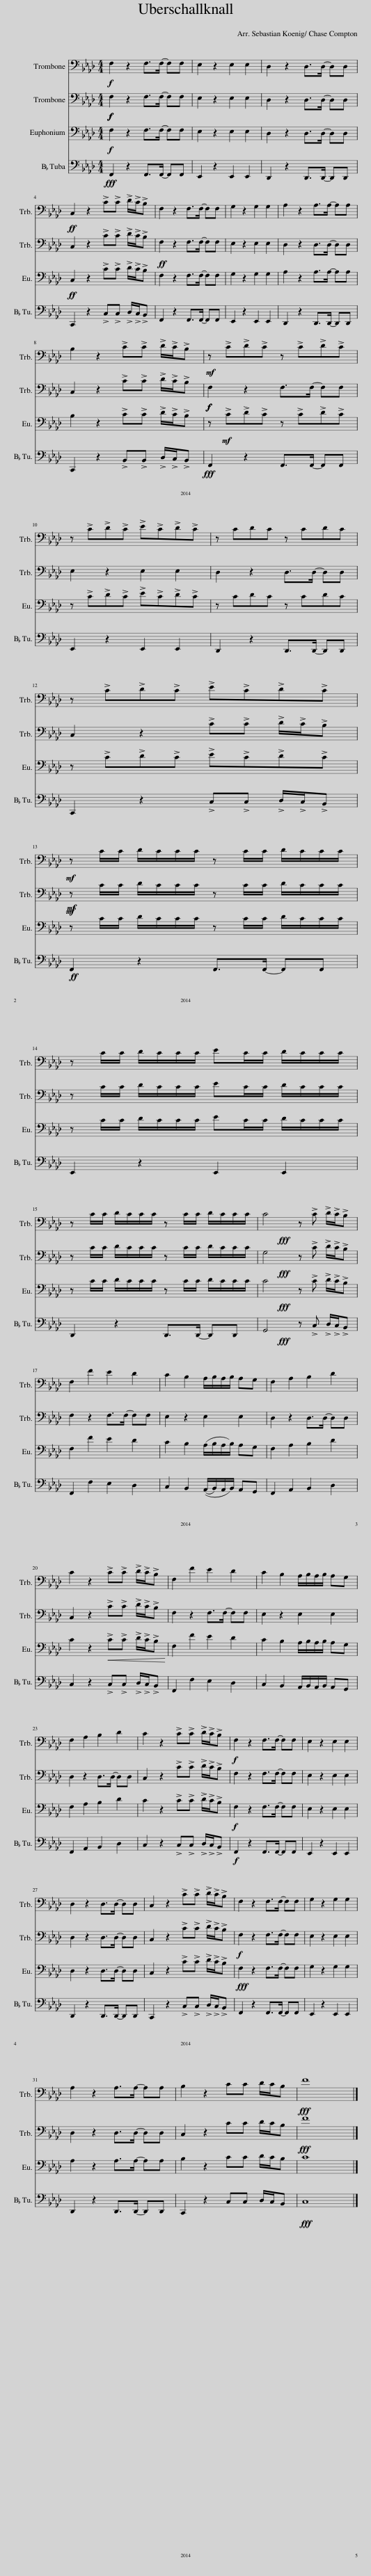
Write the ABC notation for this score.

X:1
%%score 1 2 3 4
L:1/8
M:4/4
I:linebreak $
K:Ab
V:1 bass
V:2 bass
V:3 bass
V:4 bass
V:1
!f! F,2 z2 F,>F,- F,F, | E,2 z2 E,2 E,2 | D,2 z2 D,>D,- D,D, |$!ff! C,2 z2 !>!C!>!C !>!D/!>!C/!>!B, | F,2 z2 F,>F,- F,F, | %5
 G,2 z2 G,2 G,2 | A,2 z2 A,>A,- A,A, |$ B,2 z2 !>!C!>!C !>!D/!>!C/!>!B, |!mf! z !>!C!>!D!>!C z !>!C!>!D!>!C |$ z !>!C!>!D!>!C !>!E!>!C!>!D!>!C | %10
 z CDC z CDC |$ z !>!C!>!D!>!C !>!E!>!C!>!D!>!C |$!mf! z C/C/ D/C/C/C/ z C/C/ D/C/C/C/ |$ z C/C/ D/C/C/C/ EC/C/ D/C/C/C/ |$ z C/C/ D/C/C/C/ z C/C/ D/C/C/C/ | %15
 C4 z !>!C !>!D/!>!C/!>!B,!fff! |$ F,2 F2 E2 D2 | C2 B,2 A,/B,/A,/B,/ A,G, | F,2 A,2 B,2 D2 |$ C2 z2 !>!C!>!C !>!D/!>!C/!>!B, | %20
 F,2 F2 E2 D2 | C2 B,2 A,/B,/A,/B,/ A,G, |$ F,2 A,2 B,2 D2 | C2 z2 !>!C!>!C !>!D/!>!C/!>!B, |!f! F,2 z2 F,>F,- F,F, | %25
 E,2 z2 E,2 E,2 |$ D,2 z2 D,>D,- D,D, | C,2 z2 !>!C!>!C !>!D/!>!C/!>!B, | F,2 z2 F,>F,- F,F, | G,2 z2 G,2 G,2 |$ %30
 A,2 z2 A,>A,- A,A, | B,2 z2 CC D/C/B, |!fff! F8 |] %33
V:2
!f!!f! F,2 z2 F,>F,- F,F, | E,2 z2 E,2 E,2 | D,2 z2 D,>D,- D,D, |$ C,2 z2 !>!C!>!C !>!D/!>!C/!>!B, |!ff! F,2 z2 F,>F,- F,F, | %5
 E,2 z2 E,2 E,2 | D,2 z2 D,>D,- D,D, |$ C,2 z2 !>!C!>!C !>!D/!>!C/!>!B, |!f!!f! F,2 z2 F,>F,- F,F, |$ E,2 z2 E,2 E,2 | %10
 D,2 z2 D,>D,- D,D, |$ C,2 z2 !>!C!>!C !>!D/!>!C/!>!B, |$!mf!!mf! z C/C/ D/C/C/C/ z C/C/ D/C/C/C/ |$ z C/C/ D/C/C/C/ EC/C/ D/C/C/C/ |$ z C/C/ D/C/C/C/ z C/C/ D/C/C/C/ | %15
 G,4 z !>!C !>!D/!>!C/!>!B,!fff! |$ F,2 z2 F,>F,- F,F, | E,2 z2 E,2 E,2 | D,2 z2 D,>D,- D,D, |$ C,2 z2 !>!C!>!C !>!D/!>!C/!>!B, | %20
 F,2 z2 F,>F,- F,F, | E,2 z2 E,2 E,2 |$ D,2 z2 D,>D,- D,D, | C,2 z2 !>!C!>!C !>!D/!>!C/!>!B, | F,2 z2 F,>F,- F,F, | %25
 E,2 z2 E,2 E,2 |$ D,2 z2 D,>D,- D,D, | C,2 z2 !>!C!>!C !>!D/!>!C/!>!B, |!f! F,2 z2 F,>F,- F,F, | E,2 z2 E,2 E,2 |$ %30
 D,2 z2 D,>D,- D,D, | C,2 z2 CC D/C/B, |!fff! F8 |] %33
V:3
!f! F,2 z2 F,>F,- F,F, | E,2 z2 E,2 E,2 | D,2 z2 D,>D,- D,D, |$!ff! C,2 z2 !>!C!>!C !>!D/!>!C/!>!B, | F,2 z2 F,>F,- F,F, | %5
 G,2 z2 G,2 G,2 | A,2 z2 A,>A,- A,A, |$ B,2 z2 !>!C!>!C !>!D/!>!C/!>!B, | z!mf! !>!C!>!D!>!C z !>!C!>!D!>!C |$ z !>!C!>!D!>!C !>!E!>!C!>!D!>!C | %10
 z CDC z CDC |$ z !>!C!>!D!>!C !>!E!>!C!>!D!>!C |$ z C/C/ D/C/C/C/ z C/C/ D/C/C/C/ |$ z C/C/ D/C/C/C/ EC/C/ D/C/C/C/ |$ z C/C/ D/C/C/C/ z C/C/ D/C/C/C/ | %15
 C4 z !>!C !>!D/!>!C/!>!B,!fff! |$ F,2 F2 E2 D2 | C2 B,2 (A,/B,/)A,/B,/ A,G, | F,2 A,2 B,2 D2 |$ C2 z2!<(! !>!C!>!C !>!D/!>!C/!>!B,!<)! | %20
 F,2 F2 E2 D2 | C2 B,2 A,/B,/A,/B,/ A,G, |$ F,2 A,2 B,2 D2 | C2 z2 !>!C!>!C !>!D/!>!C/!>!B, |!f! F,2 z2 F,>F,- F,F, | %25
 E,2 z2 E,2 E,2 |$ D,2 z2 D,>D,- D,D, | C,2 z2 !>!C!>!C !>!D/!>!C/!>!B, | F,2 z2 F,>F,- F,F, | G,2 z2 G,2 G,2 |$ %30
 A,2 z2 A,>A,- A,A, | B,2 z2 CC D/C/B, | C8 |] %33
V:4
!fff! F,,2 z2 F,,>F,,- F,,F,, | E,,2 z2 E,,2 E,,2 | D,,2 z2 D,,>D,,- D,,D,, |$ C,,2 z2 !>!C,!>!C, !>!D,/!>!C,/!>!B,, | F,,2 z2 F,,>F,,- F,,F,, | %5
 E,,2 z2 E,,2 E,,2 | D,,2 z2 D,,>D,,- D,,D,, |$ C,,2 z2 !>!B,,!>!B,, !>!D,/!>!C,/!>!B,, |!fff! F,,2 z2 F,,>F,,- F,,F,, |$ E,,2 z2 E,,2 E,,2 | %10
 D,,2 z2 D,,>D,,- D,,D,, |$ C,,2 z2 !>!C,!>!C, !>!D,/!>!C,/!>!B,, |$!ff! F,,2 z2 F,,>F,,- F,,F,, |$ E,,2 z2 E,,2 E,,2 |$ D,,2 z2 D,,>D,,- D,,D,, | %15
 G,,4 z !>!C, !>!D,/!>!C,/!>!B,,!fff! |$ F,,2 F,2 E,2 D,2 | C,2 B,,2 ((A,,/B,,/))A,,/B,,/ A,,G,, | F,,2 A,,2 B,,2 D,2 |$ C,2 z2 !>!C,!>!C, !>!D,/!>!C,/!>!B,, | %20
 F,,2 F,2 E,2 D,2 | C,2 B,,2 A,,/B,,/A,,/B,,/ A,,G,, |$ F,,2 A,,2 B,,2 D,2 | C,2 z2 !>!C,!>!C, !>!D,/!>!C,/!>!B,, |!f! F,,2 z2 F,,>F,,- F,,F,, | %25
 E,,2 z2 E,,2 E,,2 |$ D,,2 z2 D,,>D,,- D,,D,, | C,,2 z2 !>!C,!>!C, !>!D,/!>!C,/!>!B,, |!fff! F,,2 z2 F,,>F,,- F,,F,, | E,,2 z2 E,,2 E,,2 |$ %30
 D,,2 z2 D,,>D,,- D,,D,, | C,,2 z2 C,C, D,/C,/B,, |!fff! C,8 |] %33
